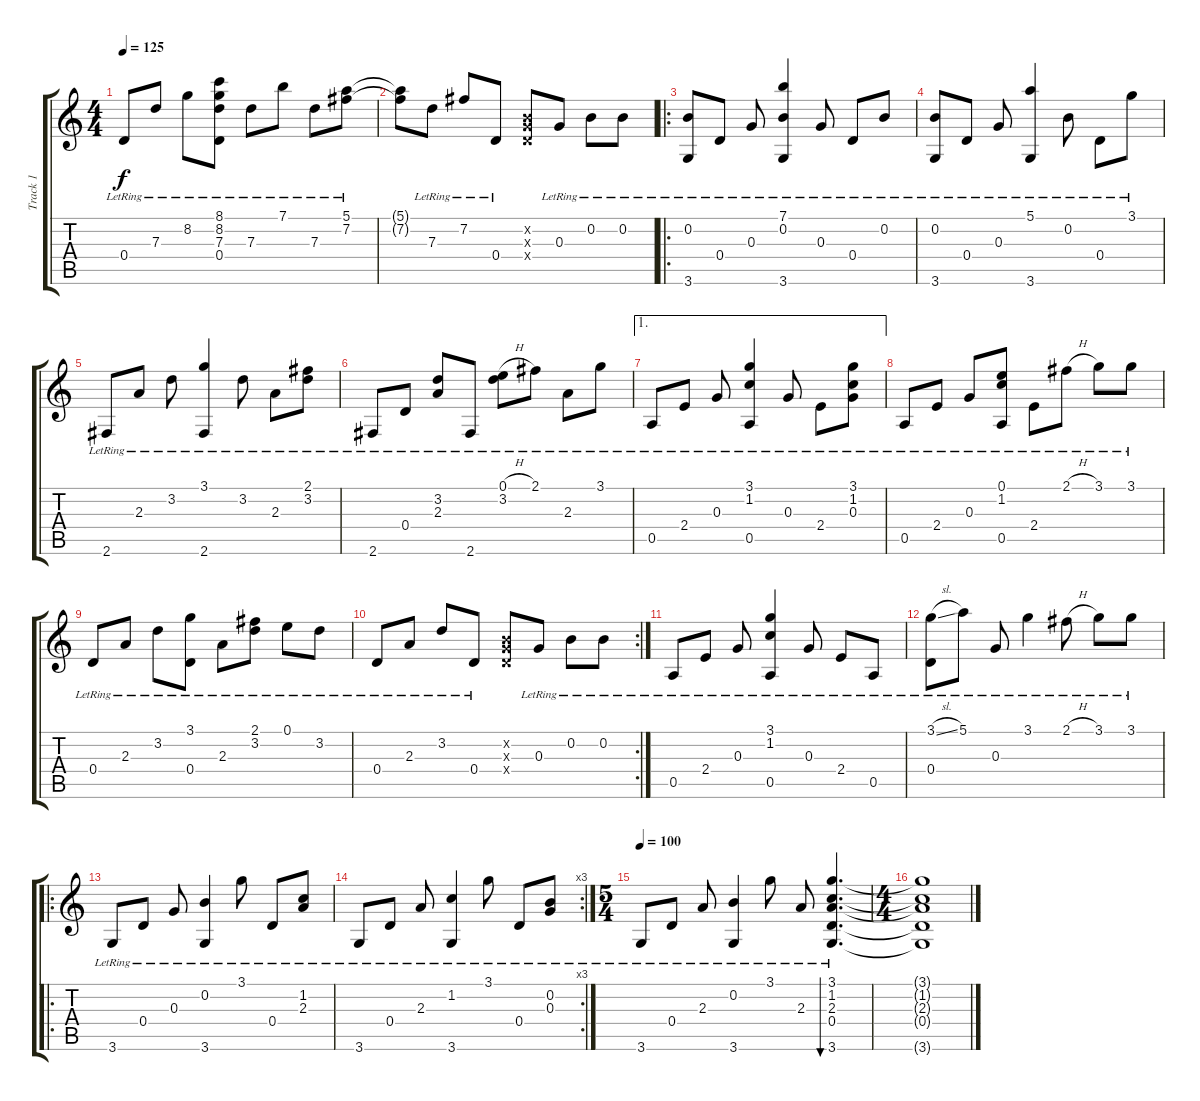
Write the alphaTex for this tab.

\track ("Track 1" "Track 1") {instrument acousticguitarsteel}
\staff {score tabs}
\tuning (E4 B3 G3 D3 A2 E2) {hide}
\ts (4 4)
\tempo 125
\clef g2
\ks c
0.4{lr}.8{dy f} 7.3{lr}.8 8.2{lr}.8 (8.1{lr} 8.2{lr} 7.3{lr} 0.4{lr}).8 7.3{lr}.8 7.1{lr}.8 7.3{lr}.8 (5.1{lr} 7.2{lr}).8 |
(5.1{t} 7.2{t}).8 7.3{lr}.8 7.2{lr}.8 0.4{lr}.8 (0.2{x} 0.3{x} 0.4{x}).8 0.3{lr}.8 0.2{lr}.8 0.2{lr}.8 |
\ro
(0.2{lr} 3.6{lr}).8 0.4{lr}.8 0.3{lr}.8 (7.1{lr} 0.2{lr} 3.6{lr}).4 0.3{lr}.8 0.4{lr}.8 0.2{lr}.8 |
(0.2{lr} 3.6{lr}).8 0.4{lr}.8 0.3{lr}.8 (5.1{lr} 3.6{lr}).4 0.2{lr}.8 0.4{lr}.8 3.1{lr}.8 |
2.6{lr}.8 2.3{lr}.8 3.2{lr}.8 (3.1{lr} 2.6{lr}).4 3.2{lr}.8 2.3{lr}.8 (2.1{lr} 3.2{lr}).8 |
2.6{lr}.8 0.4{lr}.8 (3.2{lr} 2.3{lr}).8 2.6{lr}.8 (0.1{h lr} 3.2{lr}).8 2.1{lr}.8 2.3{lr}.8 3.1{lr}.8 |
\ae 1
0.5{lr}.8 2.4{lr}.8 0.3{lr}.8 (3.1{lr} 1.2{lr} 0.5{lr}).4 0.3{lr}.8 2.4{lr}.8 (3.1{lr} 1.2{lr} 0.3{lr}).8 |
0.5{lr}.8 2.4{lr}.8 0.3{lr}.8 (0.1{lr} 1.2{lr} 0.5{lr}).8 2.4{lr}.8 2.1{h lr}.8 3.1{lr}.8 3.1{lr}.8 |
0.4{lr}.8 2.3{lr}.8 3.2{lr}.8 (3.1{lr} 0.4{lr}).8 2.3{lr}.8 (2.1{lr} 3.2{lr}).8 0.1{lr}.8 3.2{lr}.8 |
\rc 2
0.4{lr}.8 2.3{lr}.8 3.2{lr}.8 0.4{lr}.8 (0.2{x} 0.3{x} 0.4{x}).8 0.3{lr}.8 0.2{lr}.8 0.2{lr}.8 |
0.5{lr}.8 2.4{lr}.8 0.3{lr}.8 (3.1{lr} 1.2{lr} 0.5{lr}).4 0.3{lr}.8 2.4{lr}.8 0.5{lr}.8 |
(3.1{sl lr} 0.4{lr}).8 5.1{lr}.8 0.3{lr}.8 3.1{lr}.4 2.1{h lr}.8 3.1{lr}.8 3.1{lr}.8 |
\ro
3.6{lr}.8 0.4{lr}.8 0.3{lr}.8 (0.2{lr} 3.6{lr}).4 3.1{lr}.8 0.4{lr}.8 (1.2{lr} 2.3{lr}).8 |
\rc 3
3.6{lr}.8 0.4{lr}.8 2.3{lr}.8 (1.2{lr} 3.6{lr}).4 3.1{lr}.8 0.4{lr}.8 (0.2{lr} 0.3{lr}).8 |
\ts (5 4)
\tempo 100
3.6{lr}.8 0.4{lr}.8 2.3{lr}.8 (0.2{lr} 3.6{lr}).4 3.1{lr}.8 2.3{lr}.8 (3.1{lr} 1.2{lr} 2.3{lr} 0.4{lr} 3.6{lr}).4{d bu 480} |
\ts (4 4)
(3.1{t} 1.2{t} 2.3{t} 0.4{t} 3.6{t}).1
